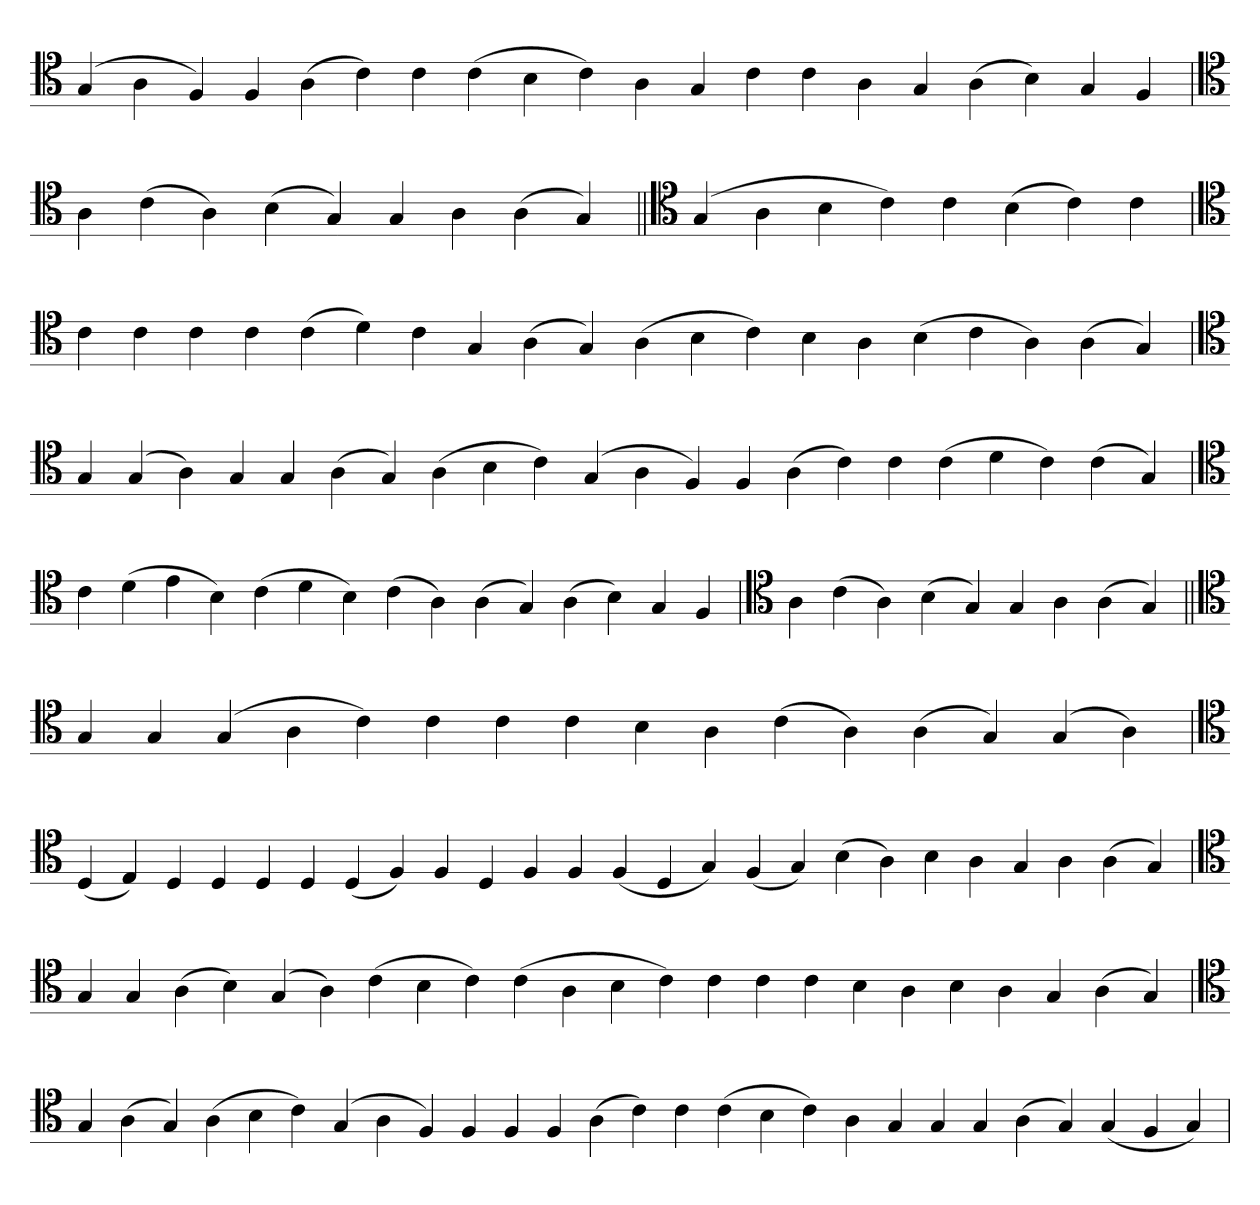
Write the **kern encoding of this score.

**kern
*part1
*staff1
*clefC4
=
(4G
4A
4F)
4F
(4A
4c)
4c
(4c
4B
4c)
4A
4G
4c
4c
4A
4G
(4A
4B)
4G
4F
=`
*clefC4
4A
(4c
4A)
(4B
4G)
4G
4A
(4A
4G)
=||
*clefC4
(4G
4A
4B
4c)
4c
(4B
4c)
4c
=`
*clefC4
4c
4c
4c
4c
(4c
4d)
4c
4G
(4A
4G)
(4A
4B
4c)
4B
4A
(4B
4c
4A)
(4A
4G)
=
*clefC4
4G
(4G
4A)
4G
4G
(4A
4G)
(4A
4B
4c)
(4G
4A
4F)
4F
(4A
4c)
4c
(4c
4d
4c)
(4c
4G)
=`
*clefC4
4c
(4d
4e
4B)
(4c
4d
4B)
(4c
4A)
(4A
4G)
(4A
4B)
4G
4F
=`
*clefC4
4A
(4c
4A)
(4B
4G)
4G
4A
(4A
4G)
=||
*clefC4
4G
4G
(4G
4A
4c)
4c
4c
4c
4B
4A
(4c
4A)
(4A
4G)
(4G
4A)
=`
*clefC4
(4D
4E)
4D
4D
4D
4D
(4D
4F)
4F
4D
4F
4F
(4F
4D
4G)
(4F
4G)
(4B
4A)
4B
4A
4G
4A
(4A
4G)
=
*clefC4
4G
4G
(4A
4B)
(4G
4A)
(4c
4B
4c)
(4c
4A
4B
4c)
4c
4c
4c
4B
4A
4B
4A
4G
(4A
4G)
='
*clefC4
4G
(4A
4G)
(4A
4B
4c)
(4G
4A
4F)
4F
4F
4F
(4A
4c)
4c
(4c
4B
4c)
4A
4G
4G
4G
(4A
4G)
(4G
4F
4G)
=`
*-
